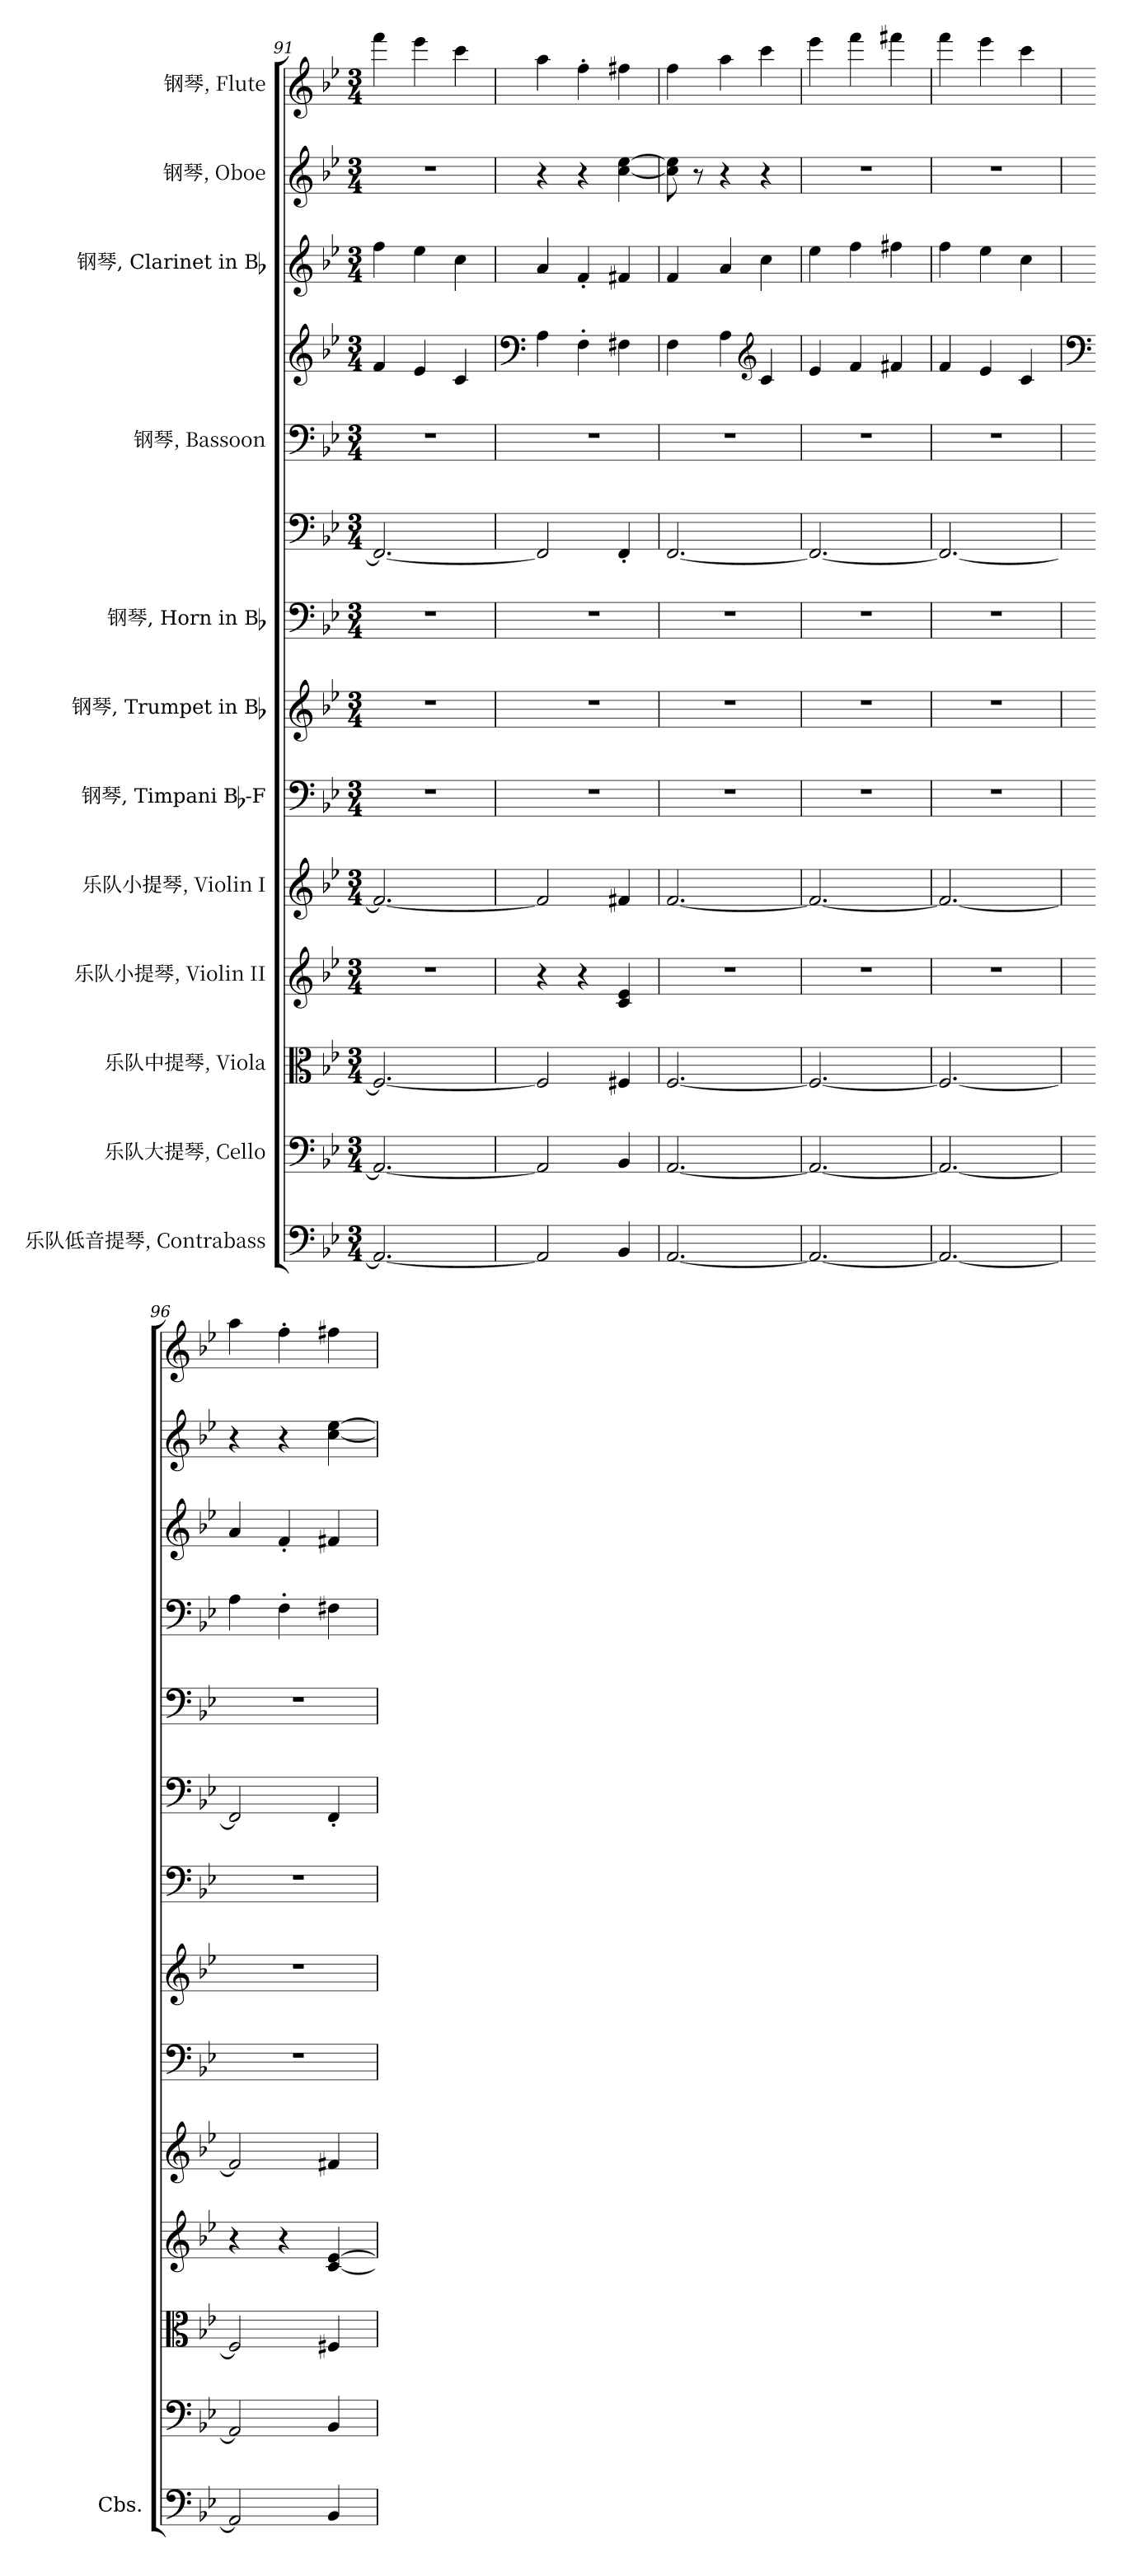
**kern	**kern	**kern	**kern	**kern	**kern	**kern	**kern	**kern	**kern	**kern	**kern	**kern	**kern
*part12	*part11	*part10	*part9	*part8	*part7	*part6	*part5	*part5	*part4	*part4	*part3	*part2	*part1
*staff14	*staff13	*staff12	*staff11	*staff10	*staff9	*staff8	*staff7	*staff6	*staff5	*staff4	*staff3	*staff2	*staff1
*I"乐队低音提琴, Contrabass	*I"乐队大提琴, Cello	*I"乐队中提琴, Viola	*I"乐队小提琴, Violin II	*I"乐队小提琴, Violin I	*I"钢琴, Timpani Bb-F	*I"钢琴, Trumpet in Bb	*I"钢琴, Horn in Bb	*	*I"钢琴, Bassoon	*	*I"钢琴, Clarinet in Bb	*I"钢琴, Oboe	*I"钢琴, Flute
*I'Cbs.	*	*	*	*	*	*	*	*	*	*	*	*	*
*clefF4	*clefF4	*clefC3	*clefG2	*clefG2	*clefF4	*clefG2	*clefF4	*clefF4	*clefF4	*clefG2	*clefG2	*clefG2	*clefG2
*ITrd7c12	*	*	*	*	*	*	*	*	*	*	*	*	*
*k[b-e-]	*k[b-e-]	*k[b-e-]	*k[b-e-]	*k[b-e-]	*k[b-e-]	*k[b-e-]	*k[b-e-]	*k[b-e-]	*k[b-e-]	*k[b-e-]	*k[b-e-]	*k[b-e-]	*k[b-e-]
*M3/4	*M3/4	*M3/4	*M3/4	*M3/4	*M3/4	*M3/4	*M3/4	*M3/4	*M3/4	*M3/4	*M3/4	*M3/4	*M3/4
=91	=91	=91	=91	=91	=91	=91	=91	=91	=91	=91	=91	=91	=91
2.AAA/_	2.AA/_	2.F/_	2.r	2.f/_	2.r	2.r	2.r	2.FF/_	2.r	4f/	4ff\	2.r	4fff\
.	.	.	.	.	.	.	.	.	.	4e-/	4ee-\	.	4eee-\
.	.	.	.	.	.	.	.	.	.	4c/	4cc\	.	4ccc\
=92	=92	=92	=92	=92	=92	=92	=92	=92	=92	=92	=92	=92	=92
*	*	*	*	*	*	*	*	*	*	*clefF4	*	*	*
2AAA/]	2AA/]	2F/]	4r	2f/]	2.r	2.r	2.r	2FF/]	2.r	4A\	4a/	4r	4aa\
.	.	.	4r	.	.	.	.	.	.	4F'\	4f'/	4r	4ff'\
4BBB-/	4BB-/	4F#X/	4c/ 4e-/	4f#X/	.	.	.	4FF'/	.	4F#X\	4f#X/	[4cc\ [4ee-\	4ff#X\
=93	=93	=93	=93	=93	=93	=93	=93	=93	=93	=93	=93	=93	=93
[2.AAA/	[2.AA/	[2.F/	2.r	[2.f/	2.r	2.r	2.r	[2.FF/	2.r	4F\	4f/	8cc\] 8ee-\]	4ff\
.	.	.	.	.	.	.	.	.	.	.	.	8r	.
.	.	.	.	.	.	.	.	.	.	4A\	4a/	4r	4aa\
*	*	*	*	*	*	*	*	*	*	*clefG2	*	*	*
.	.	.	.	.	.	.	.	.	.	4c/	4cc\	4r	4ccc\
=94	=94	=94	=94	=94	=94	=94	=94	=94	=94	=94	=94	=94	=94
2.AAA/_	2.AA/_	2.F/_	2.r	2.f/_	2.r	2.r	2.r	2.FF/_	2.r	4e-/	4ee-\	2.r	4eee-\
.	.	.	.	.	.	.	.	.	.	4f/	4ff\	.	4fff\
.	.	.	.	.	.	.	.	.	.	4f#X/	4ff#X\	.	4fff#X\
!!LO:PB:g=z
=95	=95	=95	=95	=95	=95	=95	=95	=95	=95	=95	=95	=95	=95
2.AAA/_	2.AA/_	2.F/_	2.r	2.f/_	2.r	2.r	2.r	2.FF/_	2.r	4f/	4ff\	2.r	4fff\
.	.	.	.	.	.	.	.	.	.	4e-/	4ee-\	.	4eee-\
.	.	.	.	.	.	.	.	.	.	4c/	4cc\	.	4ccc\
=96	=96	=96	=96	=96	=96	=96	=96	=96	=96	=96	=96	=96	=96
*	*	*	*	*	*	*	*	*	*	*clefF4	*	*	*
2AAA/]	2AA/]	2F/]	4r	2f/]	2.r	2.r	2.r	2FF/]	2.r	4A\	4a/	4r	4aa\
.	.	.	4r	.	.	.	.	.	.	4F'\	4f'/	4r	4ff'\
4BBB-/	4BB-/	4F#X/	[4c/ [4e-/	4f#X/	.	.	.	4FF'/	.	4F#X\	4f#X/	[4cc\ [4ee-\	4ff#X\
=	=	=	=	=	=	=	=	=	=	=	=	=	=
*-	*-	*-	*-	*-	*-	*-	*-	*-	*-	*-	*-	*-	*-
